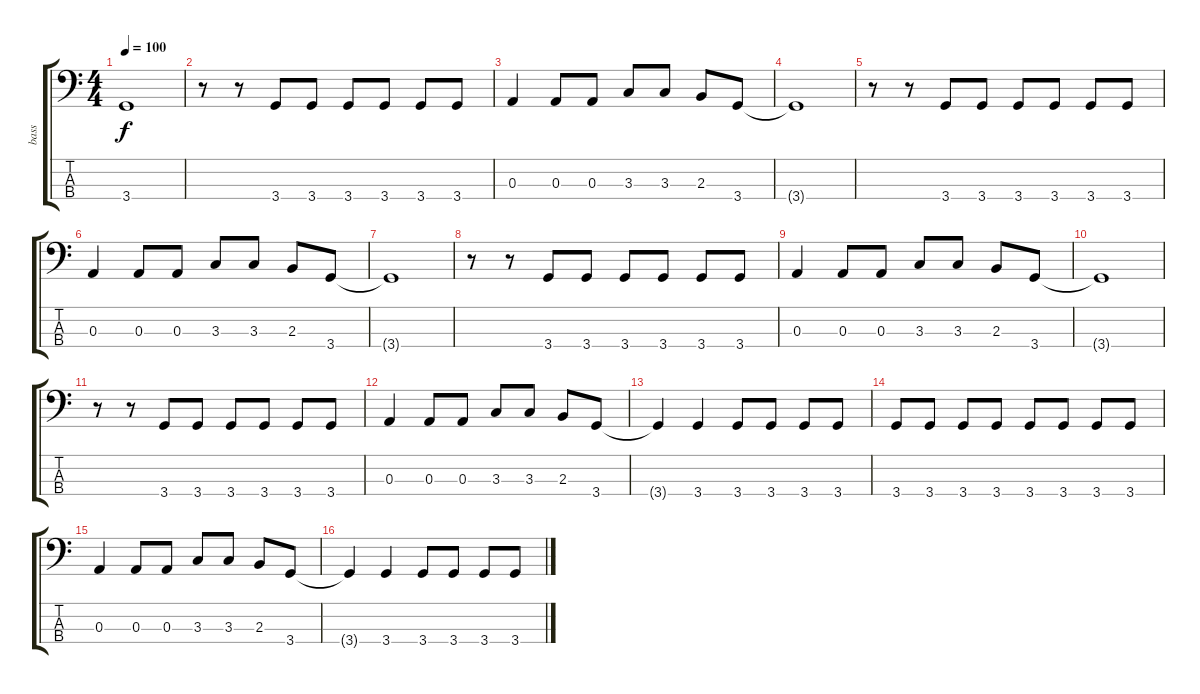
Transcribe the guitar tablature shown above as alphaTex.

\track ("bass" "bass") {instrument electricbasspick}
\staff {score tabs}
\tuning (G2 D2 A1 E1) {hide}
\ts (4 4)
\tempo 100
\clef f4
\ks c
3.4{t}.1{dy f} |
r.8 r.8 3.4.8 3.4.8 3.4.8 3.4.8 3.4.8 3.4.8 |
0.3.4 0.3.8 0.3.8 3.3.8 3.3.8 2.3.8 3.4.8 |
3.4{t}.1 |
r.8 r.8 3.4.8 3.4.8 3.4.8 3.4.8 3.4.8 3.4.8 |
0.3.4 0.3.8 0.3.8 3.3.8 3.3.8 2.3.8 3.4.8 |
3.4{t}.1 |
r.8 r.8 3.4.8 3.4.8 3.4.8 3.4.8 3.4.8 3.4.8 |
0.3.4 0.3.8 0.3.8 3.3.8 3.3.8 2.3.8 3.4.8 |
3.4{t}.1 |
r.8 r.8 3.4.8 3.4.8 3.4.8 3.4.8 3.4.8 3.4.8 |
0.3.4 0.3.8 0.3.8 3.3.8 3.3.8 2.3.8 3.4.8 |
3.4{t}.4 3.4.4 3.4.8 3.4.8 3.4.8 3.4.8 |
3.4.8 3.4.8 3.4.8 3.4.8 3.4.8 3.4.8 3.4.8 3.4.8 |
0.3.4 0.3.8 0.3.8 3.3.8 3.3.8 2.3.8 3.4.8 |
3.4{t}.4 3.4.4 3.4.8 3.4.8 3.4.8 3.4.8
